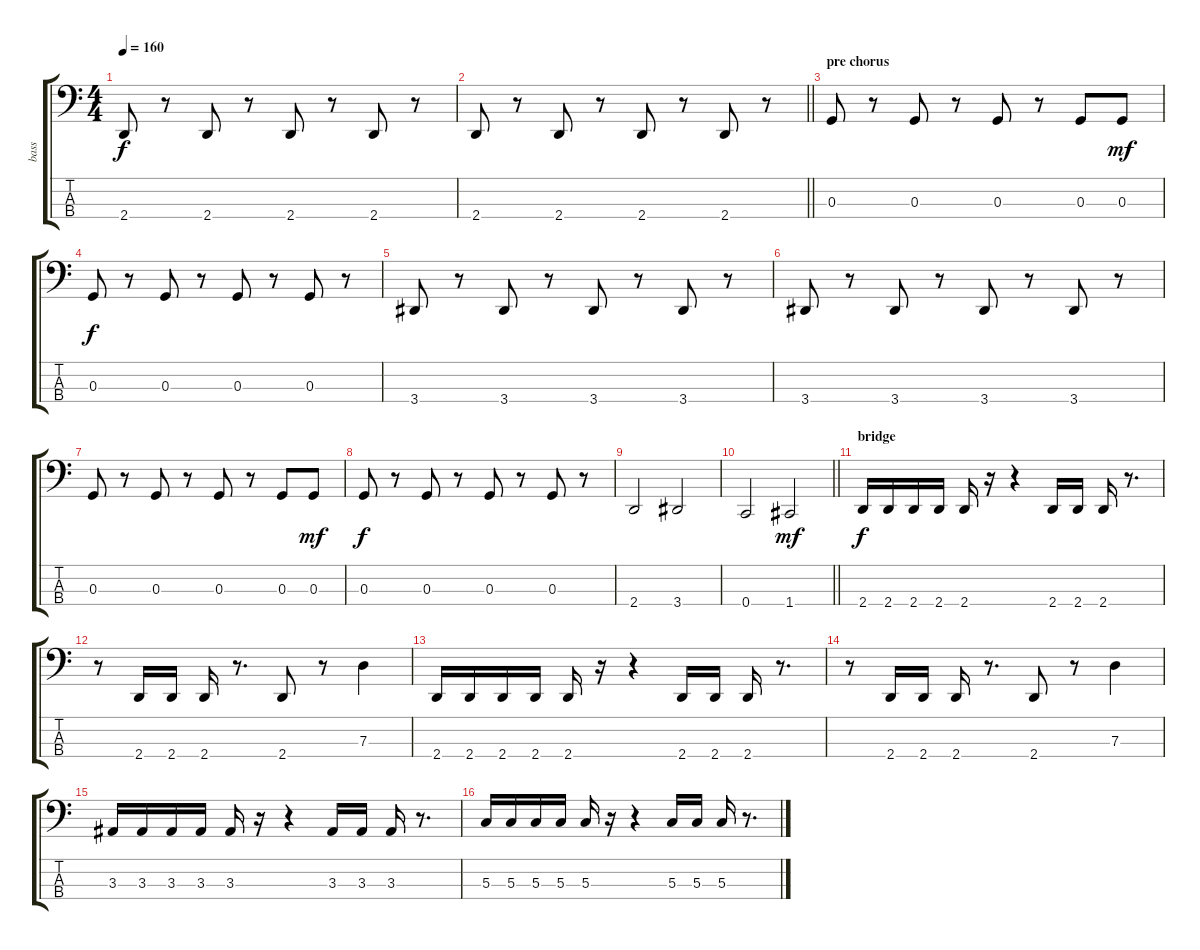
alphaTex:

\track ("bass" "bass") {instrument electricbasspick}
\staff {score tabs}
\tuning (F2 C2 G1 C1) {hide}
\ts (4 4)
\tempo 160
\clef f4
\ks c
2.4.8{dy f} r.8 2.4.8 r.8 2.4.8 r.8 2.4.8 r.8 |
\barLineRight lightlight
2.4.8 r.8 2.4.8 r.8 2.4.8 r.8 2.4.8 r.8 |
\section ("" "pre chorus")
0.3.8 r.8 0.3.8 r.8 0.3.8 r.8 0.3.8 0.3.8{dy mf} |
0.3.8{dy f} r.8 0.3.8 r.8 0.3.8 r.8 0.3.8 r.8 |
3.4.8 r.8 3.4.8 r.8 3.4.8 r.8 3.4.8 r.8 |
3.4.8 r.8 3.4.8 r.8 3.4.8 r.8 3.4.8 r.8 |
0.3.8 r.8 0.3.8 r.8 0.3.8 r.8 0.3.8 0.3.8{dy mf} |
0.3.8{dy f} r.8 0.3.8 r.8 0.3.8 r.8 0.3.8 r.8 |
2.4.2 3.4.2 |
\barLineRight lightlight
0.4.2 1.4.2{dy mf} |
\section ("" "bridge")
2.4.16{dy f} 2.4.16 2.4.16 2.4.16 2.4.16 r.16 r.4 2.4.16 2.4.16 2.4.16 r.8{d} |
r.8 2.4.16 2.4.16 2.4.16 r.8{d} 2.4.8 r.8 7.3.4 |
2.4.16 2.4.16 2.4.16 2.4.16 2.4.16 r.16 r.4 2.4.16 2.4.16 2.4.16 r.8{d} |
r.8 2.4.16 2.4.16 2.4.16 r.8{d} 2.4.8 r.8 7.3.4 |
3.3.16 3.3.16 3.3.16 3.3.16 3.3.16 r.16 r.4 3.3.16 3.3.16 3.3.16 r.8{d} |
5.3.16 5.3.16 5.3.16 5.3.16 5.3.16 r.16 r.4 5.3.16 5.3.16 5.3.16 r.8{d}
